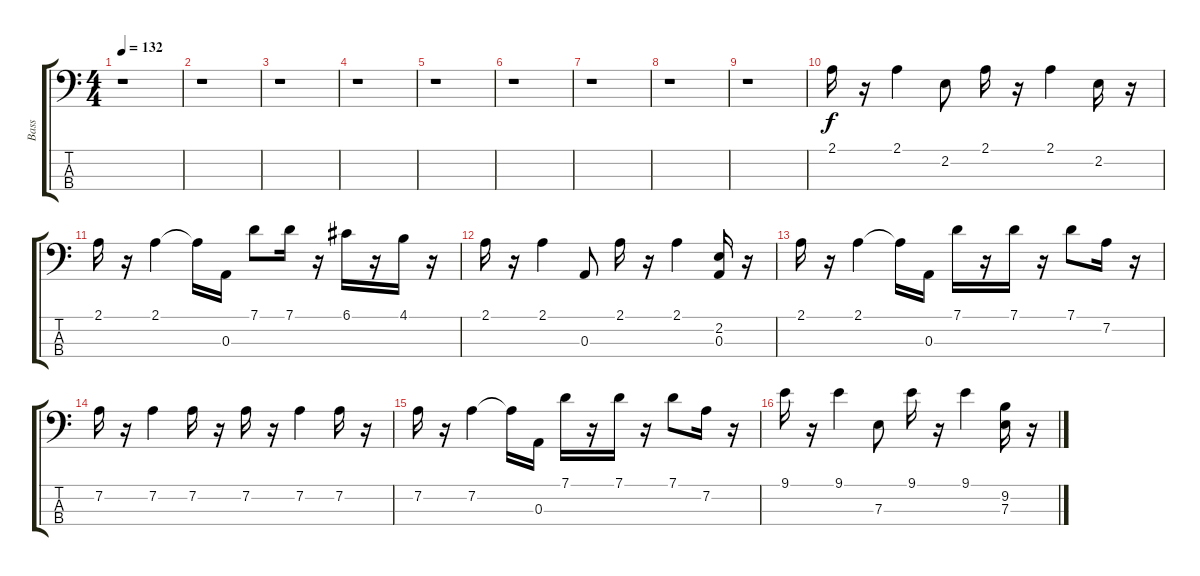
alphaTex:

\track ("Bass" "Bass") {instrument electricbassfinger}
\staff {score tabs}
\tuning (G2 D2 A1 E1) {hide}
\ts (4 4)
\tempo 132
\clef f4
\ks c
r.1{dy f} |
r.1 |
r.1 |
r.1 |
r.1 |
r.1 |
r.1 |
r.1 |
r.1 |
2.1.16 r.16 2.1.4 2.2.8 2.1.16 r.16 2.1.4 2.2.16 r.16 |
2.1.16 r.16 2.1.4 2.1{t}.16 0.3.16 7.1.8 7.1.16 r.16 6.1.16 r.16 4.1.16 r.16 |
2.1.16 r.16 2.1.4 0.3.8 2.1.16 r.16 2.1.4 (2.2 0.3).16 r.16 |
2.1.16 r.16 2.1.4 2.1{t}.16 0.3.16 7.1.16 r.16 7.1.16 r.16 7.1.8 7.2.16 r.16 |
7.2.16 r.16 7.2.4 7.2.16 r.16 7.2.16 r.16 7.2.4 7.2.16 r.16 |
7.2.16 r.16 7.2.4 7.2{t}.16 0.3.16 7.1.16 r.16 7.1.16 r.16 7.1.8 7.2.16 r.16 |
9.1.16 r.16 9.1.4 7.3.8 9.1.16 r.16 9.1.4 (9.2 7.3).16 r.16
